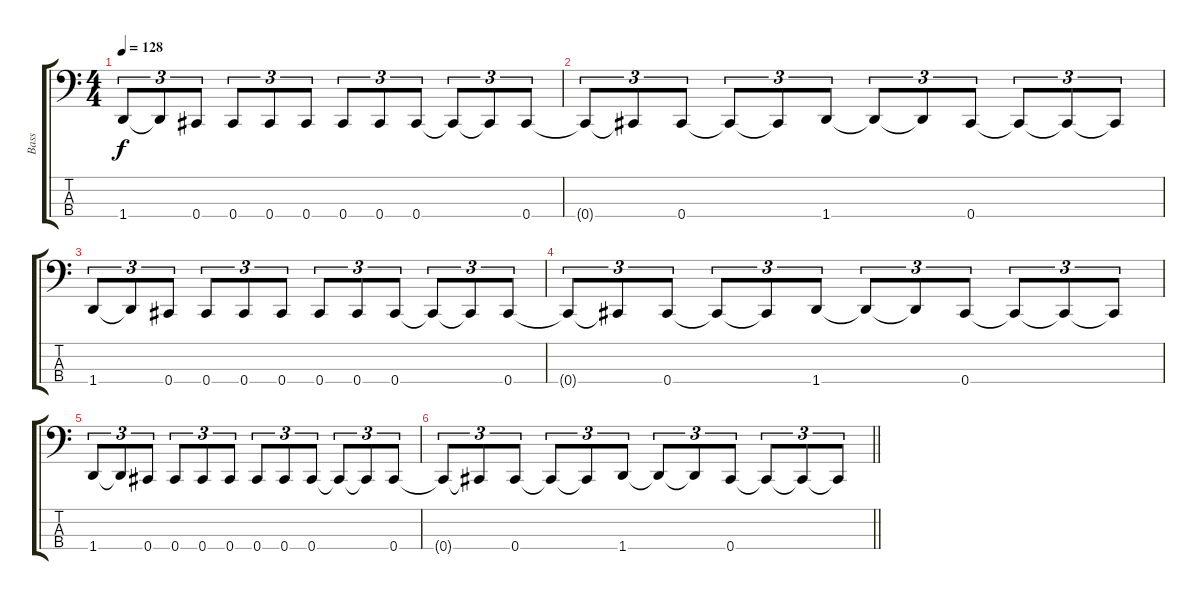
\track ("Bass" "Bass") {instrument electricbassfinger}
\staff {score tabs}
\tuning (Gb2 Db2 Ab1 Db1) {hide}
\ts (4 4)
\tempo 128
\clef f4
\ks c
1.4.8{tu (3 2) dy f} 1.4{t}.8{tu (3 2)} 0.4.8{tu (3 2)} 0.4.8{tu (3 2)} 0.4.8{tu (3 2)} 0.4.8{tu (3 2)} 0.4.8{tu (3 2)} 0.4.8{tu (3 2)} 0.4.8{tu (3 2)} 0.4{t}.8{tu (3 2)} 0.4{t}.8{tu (3 2)} 0.4.8{tu (3 2)} |
0.4{t}.8{tu (3 2)} 0.4{t}.8{tu (3 2)} 0.4.8{tu (3 2)} 0.4{t}.8{tu (3 2)} 0.4{t}.8{tu (3 2)} 1.4.8{tu (3 2)} 1.4{t}.8{tu (3 2)} 1.4{t}.8{tu (3 2)} 0.4.8{tu (3 2)} 0.4{t}.8{tu (3 2)} 0.4{t}.8{tu (3 2)} 0.4{t}.8{tu (3 2)} |
1.4.8{tu (3 2)} 1.4{t}.8{tu (3 2)} 0.4.8{tu (3 2)} 0.4.8{tu (3 2)} 0.4.8{tu (3 2)} 0.4.8{tu (3 2)} 0.4.8{tu (3 2)} 0.4.8{tu (3 2)} 0.4.8{tu (3 2)} 0.4{t}.8{tu (3 2)} 0.4{t}.8{tu (3 2)} 0.4.8{tu (3 2)} |
0.4{t}.8{tu (3 2)} 0.4{t}.8{tu (3 2)} 0.4.8{tu (3 2)} 0.4{t}.8{tu (3 2)} 0.4{t}.8{tu (3 2)} 1.4.8{tu (3 2)} 1.4{t}.8{tu (3 2)} 1.4{t}.8{tu (3 2)} 0.4.8{tu (3 2)} 0.4{t}.8{tu (3 2)} 0.4{t}.8{tu (3 2)} 0.4{t}.8{tu (3 2)} |
1.4.8{tu (3 2)} 1.4{t}.8{tu (3 2)} 0.4.8{tu (3 2)} 0.4.8{tu (3 2)} 0.4.8{tu (3 2)} 0.4.8{tu (3 2)} 0.4.8{tu (3 2)} 0.4.8{tu (3 2)} 0.4.8{tu (3 2)} 0.4{t}.8{tu (3 2)} 0.4{t}.8{tu (3 2)} 0.4.8{tu (3 2)} |
\barLineRight lightlight
0.4{t}.8{tu (3 2)} 0.4{t}.8{tu (3 2)} 0.4.8{tu (3 2)} 0.4{t}.8{tu (3 2)} 0.4{t}.8{tu (3 2)} 1.4.8{tu (3 2)} 1.4{t}.8{tu (3 2)} 1.4{t}.8{tu (3 2)} 0.4.8{tu (3 2)} 0.4{t}.8{tu (3 2)} 0.4{t}.8{tu (3 2)} 0.4{t}.8{tu (3 2)}
